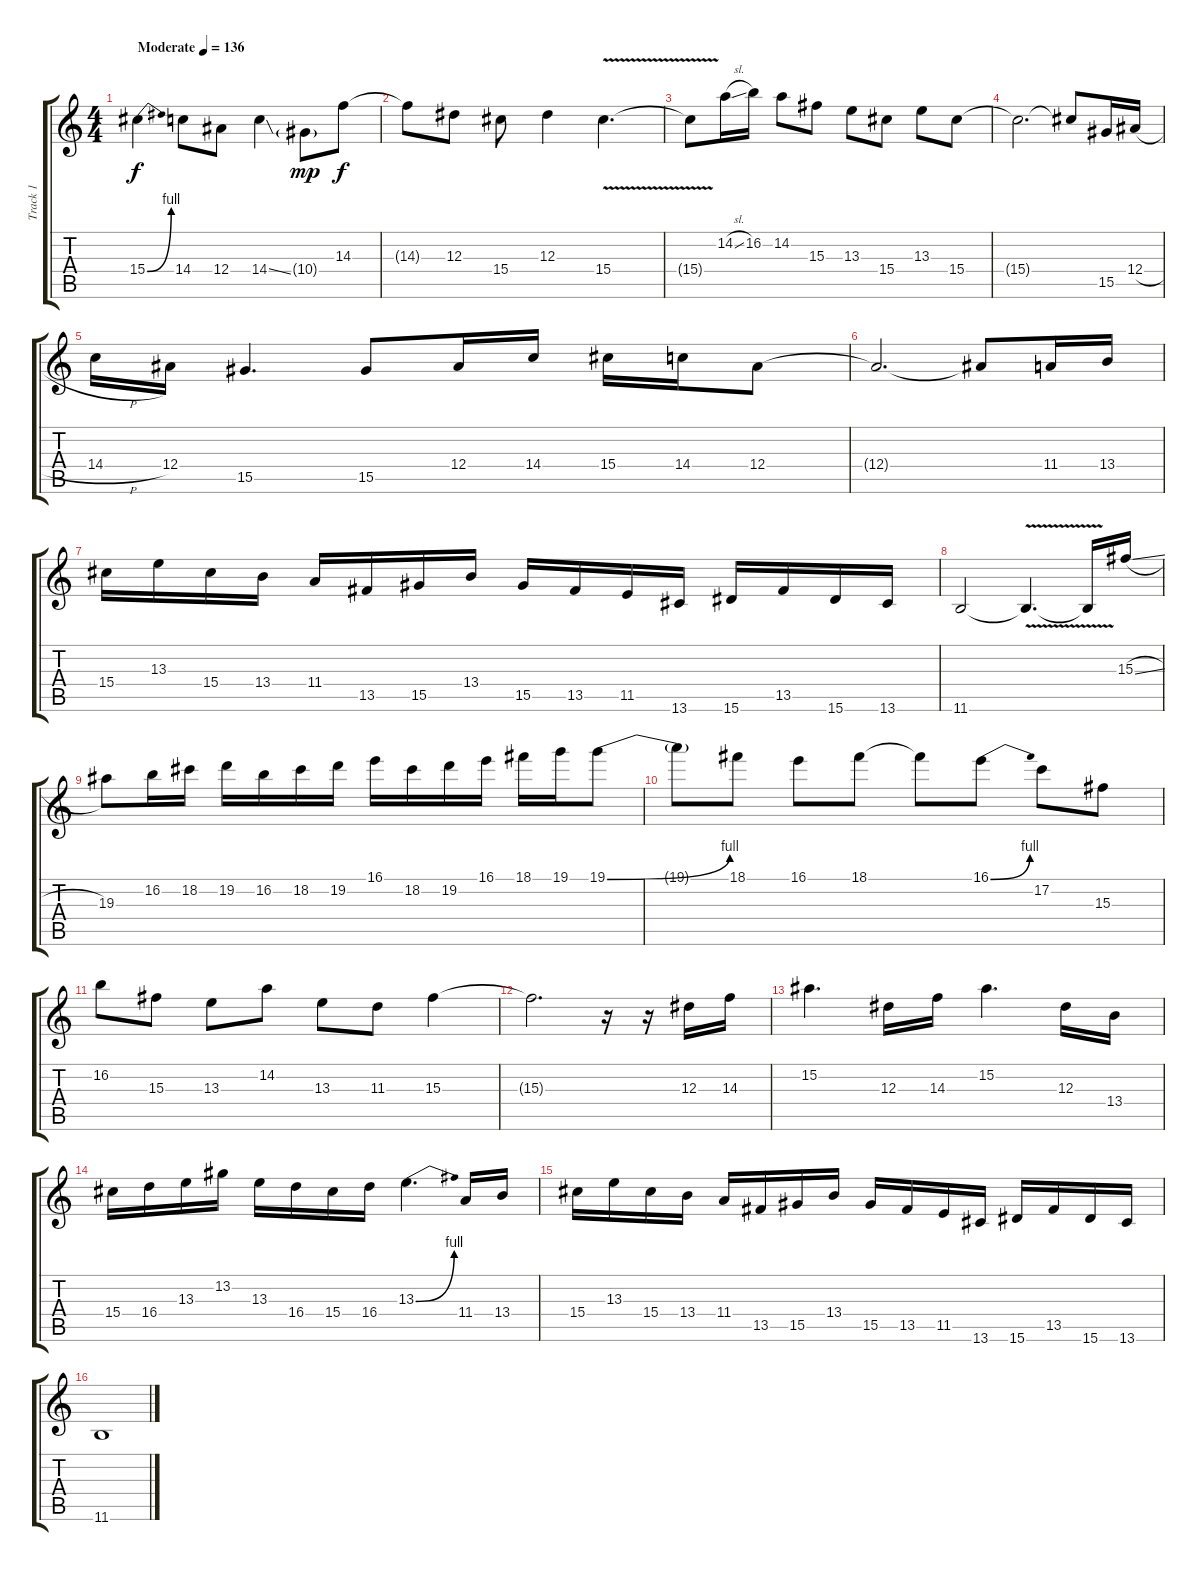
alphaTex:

\track ("Track 1" "Track 1") {instrument distortionguitar}
\staff {score tabs}
\tuning (C4 G3 Eb3 Bb2 F2 C2) {hide}
\ts (4 4)
\tempo (136 "Moderate")
\clef g2
\ks c
15.4{be (bend 0 0 60 4)}.4{dy f instrument distortionguitar} 14.4.8 12.4.8 14.4{ss}.4 10.4{g}.8{dy mp} 14.3.8{dy f} |
14.3{t}.8 12.3.8 15.4.8 12.3.4 15.4{v}.4{d} |
15.4{t}.8 14.2{sl}.16 16.2.16 14.2.8 15.3.8 13.3.8 15.4.8 13.3.8 15.4.8 |
15.4{t}.2{d} 15.4{t}.8 15.5.16 12.4{h}.16 |
14.4{h}.16 12.4.16 15.5.4{d} 15.5.8 12.4.16 14.4.16 15.4.16 14.4.16 12.4.8 |
12.4{t}.2{d} 12.4{t}.8 11.4.16 13.4.16 |
15.4.16 13.3.16 15.4.16 13.4.16 11.4.16 13.5.16 15.5.16 13.4.16 15.5.16 13.5.16 11.5.16 13.6.16 15.6.16 13.5.16 15.6.16 13.6.16 |
11.6.2 11.6{v t}.4{d} 11.6{t}.16 15.3{sl}.16 |
19.3.8 16.2.16 18.2.16 19.2.16 16.2.16 18.2.16 19.2.16 16.1.16 18.2.16 19.2.16 16.1.16 18.1.16 19.1.16 19.1{be (bend 0 0 60 4)}.8 |
19.1{t}.8 18.1.8 16.1.8 18.1.8 18.1{t}.8 16.1{be (bend 0 0 60 4)}.8 17.2.8 15.3.8 |
16.2.8 15.3.8 13.3.8 14.2.8 13.3.8 11.3.8 15.3.4 |
15.3{t}.2{d} r.16 r.16 12.3.16 14.3.16 |
15.2.4{d} 12.3.16 14.3.16 15.2.4{d} 12.3.16 13.4.16 |
15.4.16 16.4.16 13.3.16 13.2.16 13.3.16 16.4.16 15.4.16 16.4.16 13.3{be (bend 0 0 60 4)}.4{d} 11.4.16 13.4.16 |
15.4.16 13.3.16 15.4.16 13.4.16 11.4.16 13.5.16 15.5.16 13.4.16 15.5.16 13.5.16 11.5.16 13.6.16 15.6.16 13.5.16 15.6.16 13.6.16 |
11.6.1
